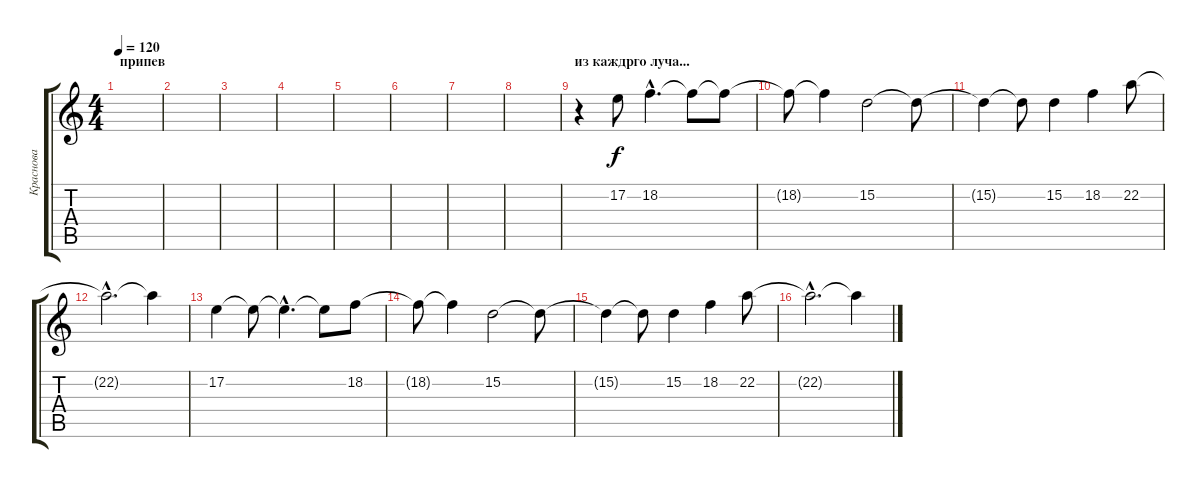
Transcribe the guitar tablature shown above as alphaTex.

\track ("Краснова" "Краснова") {instrument stringensemble1}
\staff {score tabs}
\tuning (E4 B3 G3 D3 A2 E2) {hide}
\ts (4 4)
\section ("" "припев")
\tempo 120
\clef g2
\ks c
|
|
|
|
|
|
|
|
\section ("" "из каждрго луча...")
r.4 17.2.8 18.2{hac}.4{d} 18.2{t}.8 18.2{t}.8 |
18.2{t}.8 18.2{t}.4 15.2.2 15.2{t}.8 |
15.2{t}.4 15.2{t}.8 15.2.4 18.2.4 22.2.8 |
22.2{hac t}.2{d} 22.2{t}.4{volume 13} |
17.2.4 17.2{t}.8 17.2{hac t}.4{d} 17.2{t}.8 18.2.8 |
18.2{t}.8 18.2{t}.4 15.2.2 15.2{t}.8 |
15.2{t}.4 15.2{t}.8 15.2.4 18.2.4 22.2.8 |
22.2{hac t}.2{d} 22.2{t}.4
